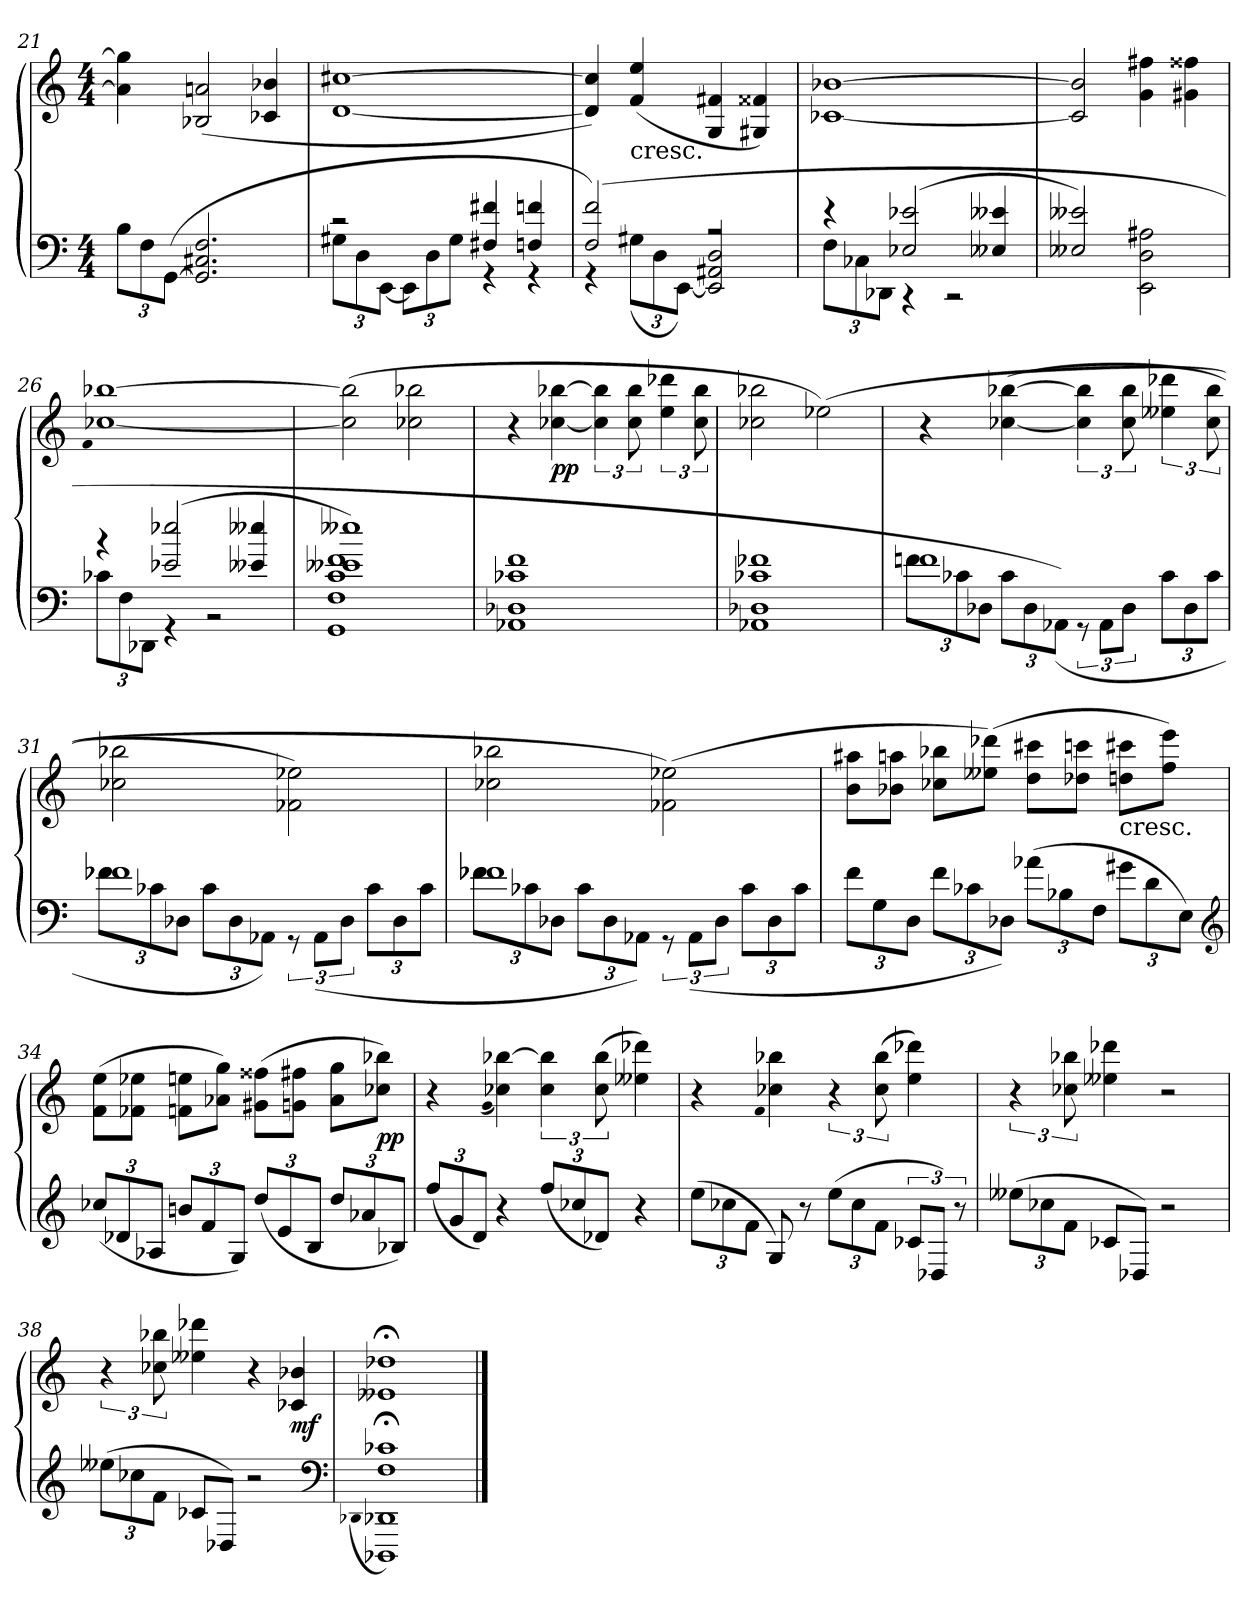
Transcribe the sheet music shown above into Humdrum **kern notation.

**kern	**kern	**dynam
*part1	*part1	*part1
*staff2	*staff1	*staff1/2
*clefF4	*clefG2	*
*k[]	*k[]	*
*M4/4	*M4/4	*
=21	=21	=21
12B\L	4a-]\ 4gg]\	.
12F\	.	.
([12GG\J	.	.
2.GG]/ 2.C#X/ 2.F/	(2B-X/ 2an/	.
.	4c-X/ 4b-X/	.
=22	=22	=22
*^	*	*
2r	12G#X\L	[1d [1cc#X	.
.	12D\	.	.
.	[12EE\J	.	.
.	12EE\L]	.	.
.	12D\	.	.
.	12G#\J	.	.
4F#X/ 4f#X/	4r	.	.
4Fn/ 4fn/	4r	.	.
=23	=23	=23	=23
(2F/ 2f/)	4r	4d]/ 4cc#]/)	.
!	!	!LO:TX:c:t=cresc.	!
.	(12G#X\L	(4f/ 4ee/	.
.	12D\	.	.
.	[12EE\J)	.	.
2r	2EE]/ 2AA#X/ 2D/	4G/ 4f#X/	.
.	.	4G#X/ 4f##X/)	.
=24	=24	=24	=24
4r	12F\L	[1c-X [1b-X	.
.	12C-X\	.	.
.	12DD-X\J	.	.
(2E-X/ 2e-X/	4r	.	.
.	2r	.	.
4E--X/ 4e--X/	.	.	.
*v	*v	*	*
=25	=25	=25
2E--X/ 2e--X/)	2c-]/ 2b-]/	.
2EE\ 2D\ 2A#X\	4g\ 4ff#X\	.
.	4g#X\ 4ff##X\	.
=26	=26	=26
.	qf	.
*^	*	*
4r	12c-X\L	[1cc-X [1bb-X	.
.	12F\	.	.
.	12DD-X\J	.	.
(2e-X/ 2ee-X/	4r	.	.
.	2r	.	.
4e--X/ 4ee--X/	.	.	.
=27	=27	=27	=27
1e--X 1ee--X)	1GG 1F 1c 1f	(2cc-]\ 2bb-]\	.
.	.	2cc-X\ 2bb-X\	.
*v	*v	*	*
=28	=28	=28
1AA-X 1D-X 1c-X 1f	4r	.
.	[4cc-X\ [4bb-X\	pp
.	6cc-]\ 6bb-]\	.
.	12cc-\ 12bb-\	.
.	6ee\ 6ddd-X\	.
.	12cc-\ 12bb-\	.
=29	=29	=29
1AA-X 1D-X 1c-X 1f-X	2cc-X\ 2bb-X\	.
.	(2ee-X\)	.
=30	=30	=30
*^	*	*
1f	12fn\L	4r	.
.	12c-X\	.	.
.	12D-X\J	.	.
.	12c-\L	([4cc-X\ [4bb-X\	.
.	12D-\	.	.
.	(12AA-X\J)	.	.
.	12r	6cc-]\ 6bb-]\	.
.	12AA-\L	.	.
.	12D-\J	12cc-\ 12bb-\	.
.	12c-\L	6ee--X\ 6ddd-X\	.
.	12D-\	.	.
.	12c-\J	12cc-\ 12bb-\	.
=31	=31	=31	=31
1f-X	12f-X\L	2cc-X\ 2bb-X\	.
.	12c-X\	.	.
.	12D-X\J	.	.
.	12c-\L	.	.
.	12D-\	.	.
.	12AA-X\J)	.	.
.	12r	2f-X\ 2ee-X\)	.
.	(12AA-\L	.	.
.	12D-\J	.	.
.	12c-\L	.	.
.	12D-\	.	.
.	12c-\J	.	.
=32	=32	=32	=32
1f-X	12f-X\L	2cc-X\ 2bb-X\	.
.	12c-X\	.	.
.	12D-X\J	.	.
.	12c-\L	.	.
.	12D-\	.	.
.	12AA-X\J)	.	.
.	12r	(2f-X\ 2ee-X\)	.
.	(12AA-\L	.	.
.	12D-\J	.	.
.	12c-\L	.	.
.	12D-\	.	.
.	12c-\J	.	.
*v	*v	*	*
=33	=33	=33
12f\L	8b\ 8aa#X\L	.
12G\	.	.
.	8b-X\ 8aan\J	.
12D\J	.	.
12f\L	8cc-X\ 8bb-X\L	.
12c-X\	.	.
.	(8ee--X\ 8ddd-X\J)	.
12D-X\J)	.	.
(12a-X\L	8dd\ 8ccc#X\L	.
12B-X\	.	.
.	8dd-X\ 8cccn\J	.
12F\J	.	.
!	!LO:TX:c:t=cresc.	!
12g#X\L	8ddn\ 8ccc#X\L	.
12d\	.	.
.	8ff\ 8eee\J)	.
12E\J)	.	.
*clefG2	*	*
=34	=34	=34
(12cc-X/L	(8f\ 8ee\L	.
12d-X/	.	.
.	8f-X\ 8ee-X\J	.
12A-X/J	.	.
12bn/L	8fn\ 8een\L	.
12f/	.	.
.	8a-X\ 8gg\J)	.
12G/J)	.	.
(12dd/L	(8g#X\ 8ff##X\L	.
12e/	.	.
.	8gn\ 8ff#X\J	.
12B/J	.	.
12dd/L	8a-\ 8gg\L	.
12a-X/	.	.
.	8cc-X\ 8bb-X\J)	pp
12B-X/J)	.	.
=35	=35	=35
(12ff/L	4r	.
12g/	.	.
12d/J)	.	.
.	(qg	.
4r	4cc-X\ [4bb-X\)	.
(12ff/L	6cc-\ 6bb-]\	.
12cc-X/	.	.
12d-X/J)	(12cc-\ 12bb-\	.
4r	4ee--X\ 4ddd-X\)	.
=36	=36	=36
(12ee\L	4r	.
12cc-X\	.	.
12f\J	.	.
.	qf	.
8G/)	4cc-X\ 4bb-X\	.
8r	.	.
(12ee\L	6r	.
12cc-\	.	.
12f\J	(12cc-\ 12bb-\	.
12c-X/L	4ee\ 4ddd-X\)	.
12D-X/J)	.	.
12r	.	.
=37	=37	=37
(12ee--X\L	6r	.
12cc-X\	.	.
12f\J	12cc-X\ 12bb-X\	.
8c-X/L	4ee--X\ 4ddd-X\	.
8D-X/J)	.	.
2r	2r	.
=38	=38	=38
(12ee--X\L	6r	.
12cc-X\	.	.
12f\J	12cc-X\ 12bb-X\	.
8c-X/L	4ee--X\ 4ddd-X\	.
8D-X/J)	.	.
2r	4r	.
.	4c-X/ 4b-X/	mf
*clefF4	*	*
=39	=39	=39
(qDD-X	.	.
1DDD-X;< 1DD-X;< 1F;< 1c-X;<)	1e--X;< 1dd-X;<	.
==	==	==
*-	*-	*-
